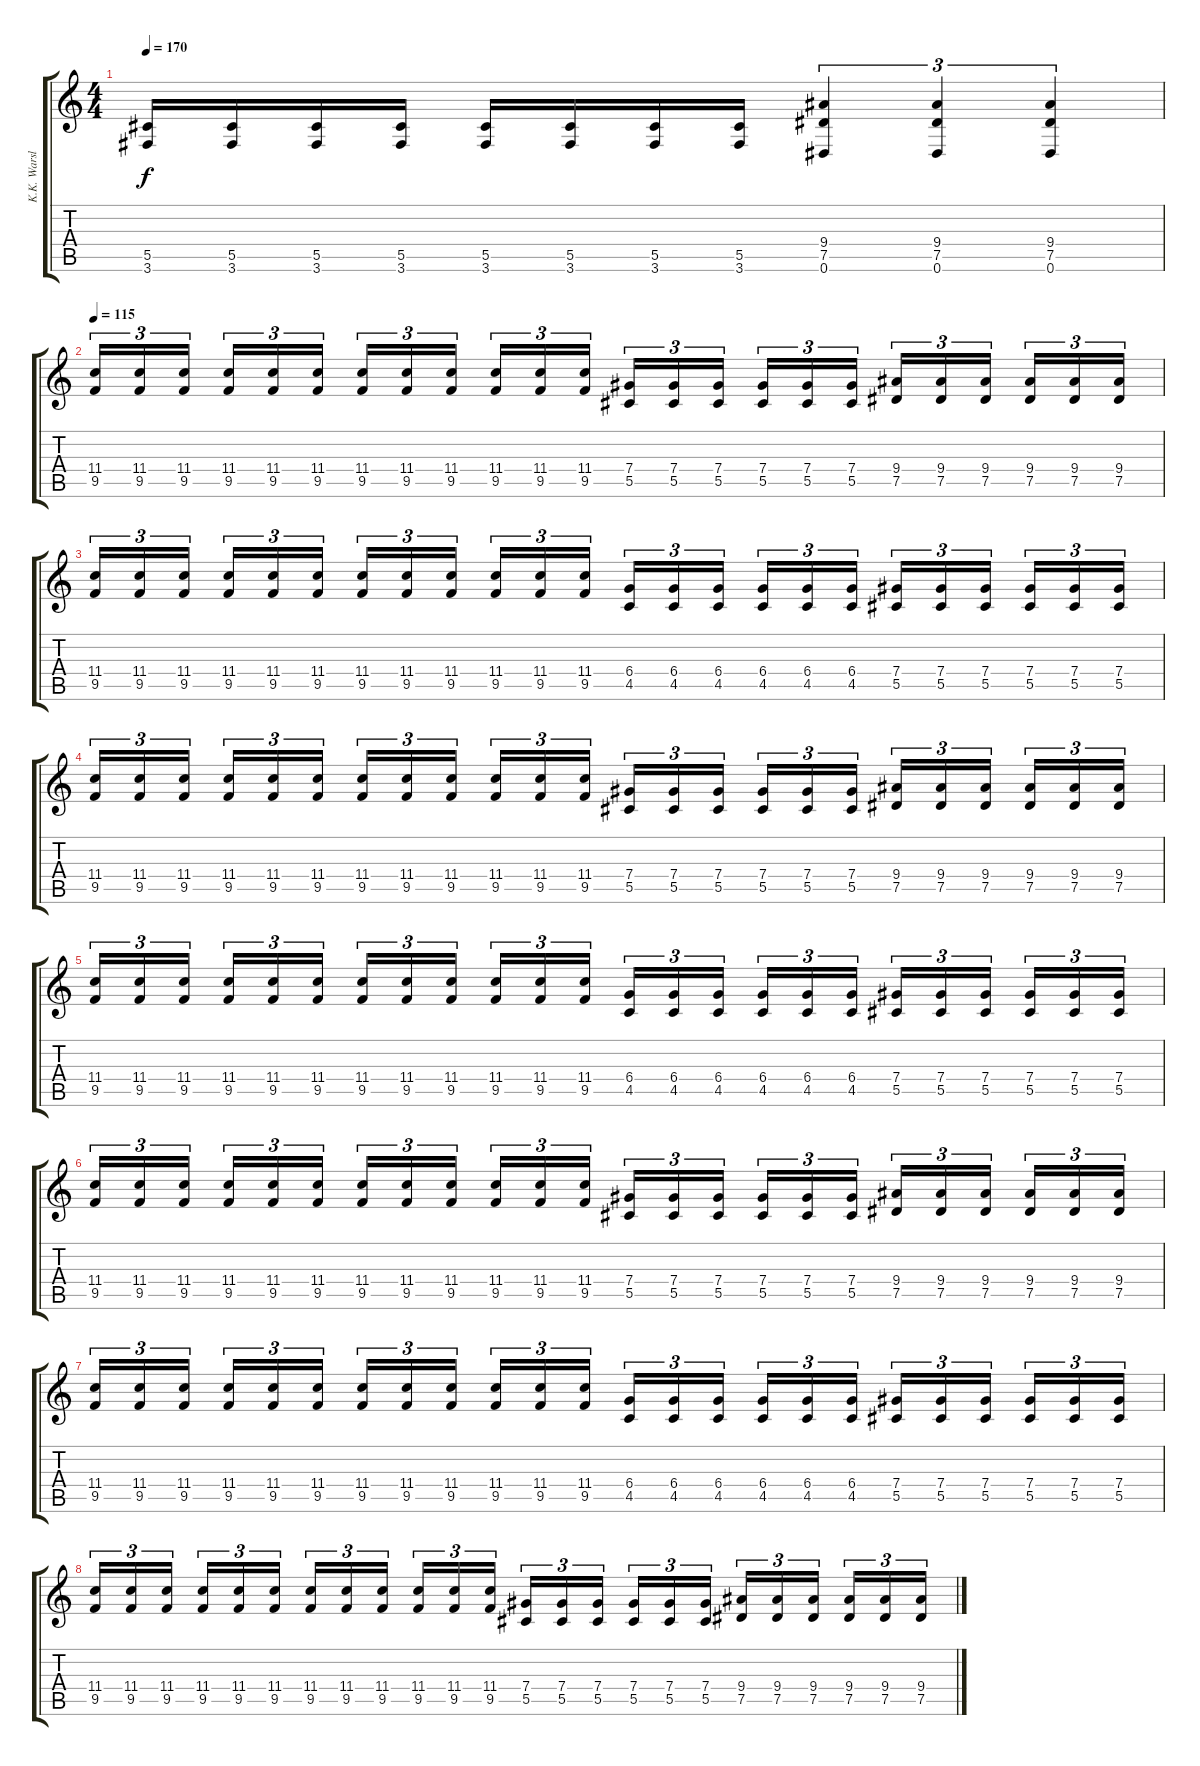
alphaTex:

\track ("K.K. Warslut" "K.K. Warsl") {instrument distortionguitar}
\staff {score tabs}
\tuning (Eb4 Bb3 Gb3 Db3 Ab2 Eb2) {hide}
\ts (4 4)
\tempo 170
\clef g2
\ks c
(5.5 3.6).16{dy f} (5.5 3.6).16 (5.5 3.6).16 (5.5 3.6).16 (5.5 3.6).16 (5.5 3.6).16 (5.5 3.6).16 (5.5 3.6).16 (9.4 7.5 0.6).4{tu (3 2)} (9.4 7.5 0.6).4{tu (3 2)} (9.4 7.5 0.6).4{tu (3 2)} |
\tempo 115
(11.4 9.5).16{tu (3 2)} (11.4 9.5).16{tu (3 2)} (11.4 9.5).16{tu (3 2) beam splitsecondary} (11.4 9.5).16{tu (3 2)} (11.4 9.5).16{tu (3 2)} (11.4 9.5).16{tu (3 2)} (11.4 9.5).16{tu (3 2)} (11.4 9.5).16{tu (3 2)} (11.4 9.5).16{tu (3 2) beam splitsecondary} (11.4 9.5).16{tu (3 2)} (11.4 9.5).16{tu (3 2)} (11.4 9.5).16{tu (3 2)} (7.4 5.5).16{tu (3 2)} (7.4 5.5).16{tu (3 2)} (7.4 5.5).16{tu (3 2) beam splitsecondary} (7.4 5.5).16{tu (3 2)} (7.4 5.5).16{tu (3 2)} (7.4 5.5).16{tu (3 2)} (9.4 7.5).16{tu (3 2)} (9.4 7.5).16{tu (3 2)} (9.4 7.5).16{tu (3 2) beam splitsecondary} (9.4 7.5).16{tu (3 2)} (9.4 7.5).16{tu (3 2)} (9.4 7.5).16{tu (3 2)} |
(11.4 9.5).16{tu (3 2)} (11.4 9.5).16{tu (3 2)} (11.4 9.5).16{tu (3 2) beam splitsecondary} (11.4 9.5).16{tu (3 2)} (11.4 9.5).16{tu (3 2)} (11.4 9.5).16{tu (3 2)} (11.4 9.5).16{tu (3 2)} (11.4 9.5).16{tu (3 2)} (11.4 9.5).16{tu (3 2) beam splitsecondary} (11.4 9.5).16{tu (3 2)} (11.4 9.5).16{tu (3 2)} (11.4 9.5).16{tu (3 2)} (6.4 4.5).16{tu (3 2)} (6.4 4.5).16{tu (3 2)} (6.4 4.5).16{tu (3 2) beam splitsecondary} (6.4 4.5).16{tu (3 2)} (6.4 4.5).16{tu (3 2)} (6.4 4.5).16{tu (3 2)} (7.4 5.5).16{tu (3 2)} (7.4 5.5).16{tu (3 2)} (7.4 5.5).16{tu (3 2) beam splitsecondary} (7.4 5.5).16{tu (3 2)} (7.4 5.5).16{tu (3 2)} (7.4 5.5).16{tu (3 2)} |
(11.4 9.5).16{tu (3 2)} (11.4 9.5).16{tu (3 2)} (11.4 9.5).16{tu (3 2) beam splitsecondary} (11.4 9.5).16{tu (3 2)} (11.4 9.5).16{tu (3 2)} (11.4 9.5).16{tu (3 2)} (11.4 9.5).16{tu (3 2)} (11.4 9.5).16{tu (3 2)} (11.4 9.5).16{tu (3 2) beam splitsecondary} (11.4 9.5).16{tu (3 2)} (11.4 9.5).16{tu (3 2)} (11.4 9.5).16{tu (3 2)} (7.4 5.5).16{tu (3 2)} (7.4 5.5).16{tu (3 2)} (7.4 5.5).16{tu (3 2) beam splitsecondary} (7.4 5.5).16{tu (3 2)} (7.4 5.5).16{tu (3 2)} (7.4 5.5).16{tu (3 2)} (9.4 7.5).16{tu (3 2)} (9.4 7.5).16{tu (3 2)} (9.4 7.5).16{tu (3 2) beam splitsecondary} (9.4 7.5).16{tu (3 2)} (9.4 7.5).16{tu (3 2)} (9.4 7.5).16{tu (3 2)} |
(11.4 9.5).16{tu (3 2)} (11.4 9.5).16{tu (3 2)} (11.4 9.5).16{tu (3 2) beam splitsecondary} (11.4 9.5).16{tu (3 2)} (11.4 9.5).16{tu (3 2)} (11.4 9.5).16{tu (3 2)} (11.4 9.5).16{tu (3 2)} (11.4 9.5).16{tu (3 2)} (11.4 9.5).16{tu (3 2) beam splitsecondary} (11.4 9.5).16{tu (3 2)} (11.4 9.5).16{tu (3 2)} (11.4 9.5).16{tu (3 2)} (6.4 4.5).16{tu (3 2)} (6.4 4.5).16{tu (3 2)} (6.4 4.5).16{tu (3 2) beam splitsecondary} (6.4 4.5).16{tu (3 2)} (6.4 4.5).16{tu (3 2)} (6.4 4.5).16{tu (3 2)} (7.4 5.5).16{tu (3 2)} (7.4 5.5).16{tu (3 2)} (7.4 5.5).16{tu (3 2) beam splitsecondary} (7.4 5.5).16{tu (3 2)} (7.4 5.5).16{tu (3 2)} (7.4 5.5).16{tu (3 2)} |
(11.4 9.5).16{tu (3 2)} (11.4 9.5).16{tu (3 2)} (11.4 9.5).16{tu (3 2) beam splitsecondary} (11.4 9.5).16{tu (3 2)} (11.4 9.5).16{tu (3 2)} (11.4 9.5).16{tu (3 2)} (11.4 9.5).16{tu (3 2)} (11.4 9.5).16{tu (3 2)} (11.4 9.5).16{tu (3 2) beam splitsecondary} (11.4 9.5).16{tu (3 2)} (11.4 9.5).16{tu (3 2)} (11.4 9.5).16{tu (3 2)} (7.4 5.5).16{tu (3 2)} (7.4 5.5).16{tu (3 2)} (7.4 5.5).16{tu (3 2) beam splitsecondary} (7.4 5.5).16{tu (3 2)} (7.4 5.5).16{tu (3 2)} (7.4 5.5).16{tu (3 2)} (9.4 7.5).16{tu (3 2)} (9.4 7.5).16{tu (3 2)} (9.4 7.5).16{tu (3 2) beam splitsecondary} (9.4 7.5).16{tu (3 2)} (9.4 7.5).16{tu (3 2)} (9.4 7.5).16{tu (3 2)} |
(11.4 9.5).16{tu (3 2)} (11.4 9.5).16{tu (3 2)} (11.4 9.5).16{tu (3 2) beam splitsecondary} (11.4 9.5).16{tu (3 2)} (11.4 9.5).16{tu (3 2)} (11.4 9.5).16{tu (3 2)} (11.4 9.5).16{tu (3 2)} (11.4 9.5).16{tu (3 2)} (11.4 9.5).16{tu (3 2) beam splitsecondary} (11.4 9.5).16{tu (3 2)} (11.4 9.5).16{tu (3 2)} (11.4 9.5).16{tu (3 2)} (6.4 4.5).16{tu (3 2)} (6.4 4.5).16{tu (3 2)} (6.4 4.5).16{tu (3 2) beam splitsecondary} (6.4 4.5).16{tu (3 2)} (6.4 4.5).16{tu (3 2)} (6.4 4.5).16{tu (3 2)} (7.4 5.5).16{tu (3 2)} (7.4 5.5).16{tu (3 2)} (7.4 5.5).16{tu (3 2) beam splitsecondary} (7.4 5.5).16{tu (3 2)} (7.4 5.5).16{tu (3 2)} (7.4 5.5).16{tu (3 2)} |
(11.4 9.5).16{tu (3 2)} (11.4 9.5).16{tu (3 2)} (11.4 9.5).16{tu (3 2) beam splitsecondary} (11.4 9.5).16{tu (3 2)} (11.4 9.5).16{tu (3 2)} (11.4 9.5).16{tu (3 2)} (11.4 9.5).16{tu (3 2)} (11.4 9.5).16{tu (3 2)} (11.4 9.5).16{tu (3 2) beam splitsecondary} (11.4 9.5).16{tu (3 2)} (11.4 9.5).16{tu (3 2)} (11.4 9.5).16{tu (3 2)} (7.4 5.5).16{tu (3 2)} (7.4 5.5).16{tu (3 2)} (7.4 5.5).16{tu (3 2) beam splitsecondary} (7.4 5.5).16{tu (3 2)} (7.4 5.5).16{tu (3 2)} (7.4 5.5).16{tu (3 2)} (9.4 7.5).16{tu (3 2)} (9.4 7.5).16{tu (3 2)} (9.4 7.5).16{tu (3 2) beam splitsecondary} (9.4 7.5).16{tu (3 2)} (9.4 7.5).16{tu (3 2)} (9.4 7.5).16{tu (3 2)}
